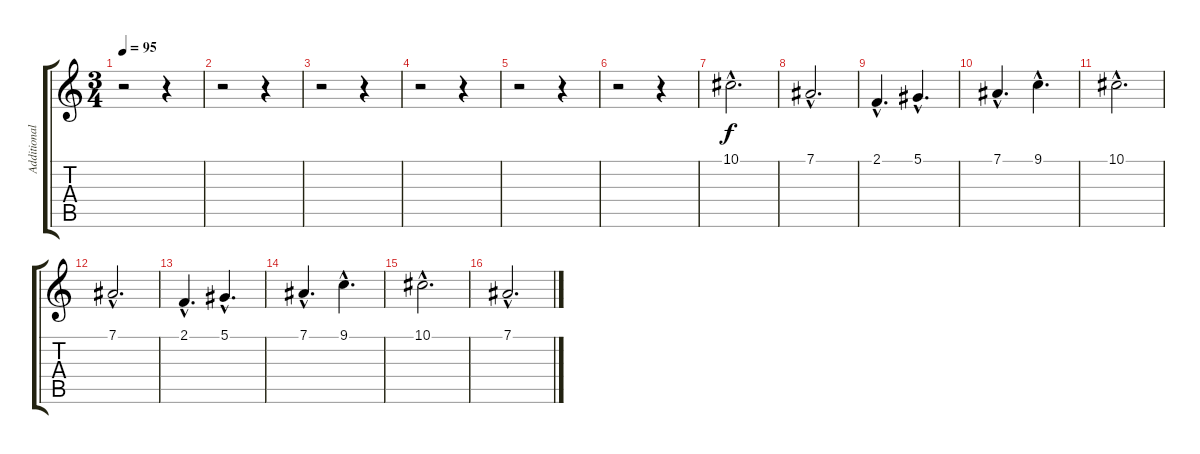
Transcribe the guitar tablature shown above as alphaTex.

\track ("Additional Orchestration" "Additional") {instrument frenchhorn}
\staff {score tabs}
\tuning (Eb4 Bb3 Gb3 Db3 Ab2 Eb2) {hide}
\ts (3 4)
\tempo 95
\clef g2
\ks c
r.2{dy f} r.4 |
r.2 r.4 |
r.2 r.4 |
r.2 r.4 |
r.2 r.4 |
r.2 r.4 |
10.1{hac}.2{d} |
7.1{hac}.2{d} |
2.1{hac}.4{d} 5.1{hac}.4{d} |
7.1{hac}.4{d} 9.1{hac}.4{d} |
10.1{hac}.2{d} |
7.1{hac}.2{d} |
2.1{hac}.4{d} 5.1{hac}.4{d} |
7.1{hac}.4{d} 9.1{hac}.4{d} |
10.1{hac}.2{d} |
7.1{hac}.2{d}
